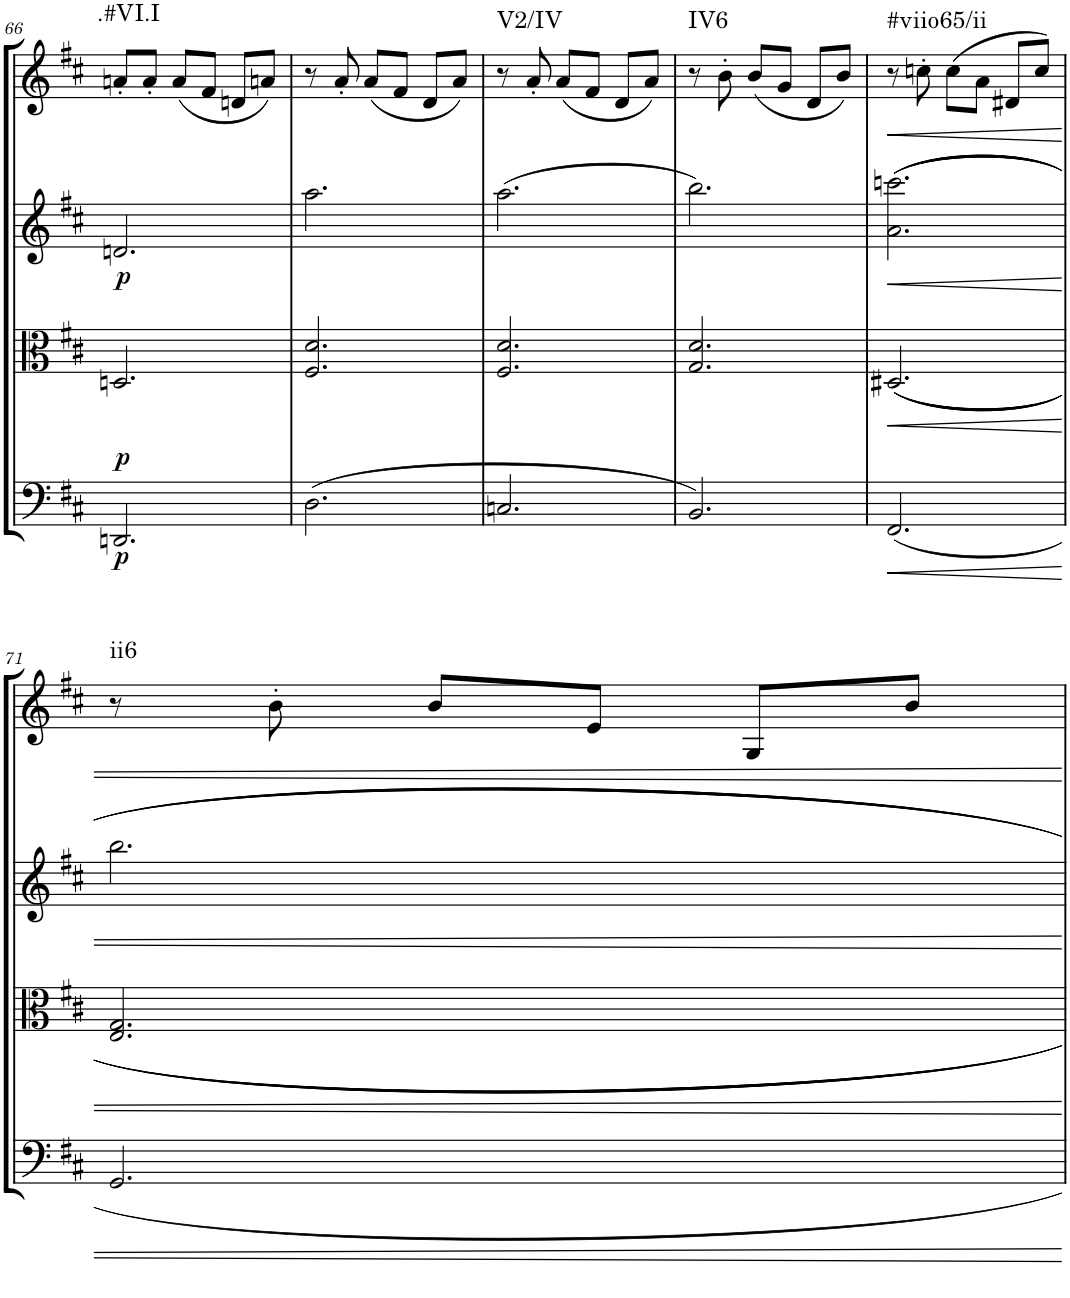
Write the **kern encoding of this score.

**kern	**dynam	**kern	**kern	**dynam	**kern	**harte
*part4	*part4	*part3	*part2	*part2	*part1	*part1
*staff4	*staff4	*staff3	*staff2	*staff2	*staff1	*
*I"Cello	*	*I"Viola	*I"2nd Violin	*	*I"1st Violin	*
*	*	*I'Vla	*I'Vln	*	*I'Vln	*
!!LO:PB:g=z
*clefF4	*	*clefC3	*clefG2	*	*clefG2	*
*k[f#c#]	*	*k[f#c#]	*k[f#c#]	*	*k[f#c#]	*
*M3/4	*	*M3/4	*M3/4	*	*M3/4	*
=66	=66	=66	=66	=66	=66	=66
!	!LO:DY:b	!	!	!	!	!
!	!LO:DY:n=1:a	!	!	!LO:DY:b	!	!LO:H:kt=.#VI.I
2.DDn/	p p	2.Dn/	2.dn/	p	8an'/L	N
.	.	.	.	.	8a'/J	.
.	.	.	.	.	(8a/L	.
.	.	.	.	.	8f#/J	.
.	.	.	.	.	8dn/L	.
.	.	.	.	.	8an/J)	.
=67	=67	=67	=67	=67	=67	=67
(2.D\	.	2.F#/ 2.d/	2.aa\	.	8r	.
.	.	.	.	.	8a'/	.
.	.	.	.	.	(8a/L	.
.	.	.	.	.	8f#/J	.
.	.	.	.	.	8d/L	.
.	.	.	.	.	8a/J)	.
=68	=68	=68	=68	=68	=68	=68
!	!	!	!	!	!	!LO:H:kt=V2/IV
2.Cn/	.	2.F#/ 2.d/	(2.aa\	.	8r	N
.	.	.	.	.	8a'/	.
.	.	.	.	.	(8a/L	.
.	.	.	.	.	8f#/J	.
.	.	.	.	.	8d/L	.
.	.	.	.	.	8a/J)	.
=69	=69	=69	=69	=69	=69	=69
!	!	!	!	!	!	!LO:H:kt=IV6
2.BB/)	.	2.G/ 2.d/	2.bb\)	.	8r	N
.	.	.	.	.	8b'\	.
.	.	.	.	.	(8b/L	.
.	.	.	.	.	8g/J	.
.	.	.	.	.	8d/L	.
.	.	.	.	.	8b/J)	.
=70	=70	=70	=70	=70	=70	=70
!	!	!	!	!	!	!LO:H:kt=#viio65/ii
2.FF#/	.	2.D#X/	2.a\ 2.cccn\	.	8r	N
.	.	.	.	.	8ccn'\	.
.	.	.	.	.	(8cc\L	.
.	.	.	.	.	8a\J	.
.	.	.	.	.	8d#X/L	.
.	.	.	.	.	8cc/J)	.
!!LO:LB:g=z
=71	=71	=71	=71	=71	=71	=71
!	!	!	!	!	!	!LO:H:kt=ii6
2.GG/	.	2.E/ 2.G/	2.bb\	.	8r	N
.	.	.	.	.	8b'\	.
.	.	.	.	.	8b/L	.
.	.	.	.	.	8e/J	.
.	.	.	.	.	8G/L	.
.	.	.	.	.	8b/J	.
=	=	=	=	=	=	=
*-	*-	*-	*-	*-	*-	*-
